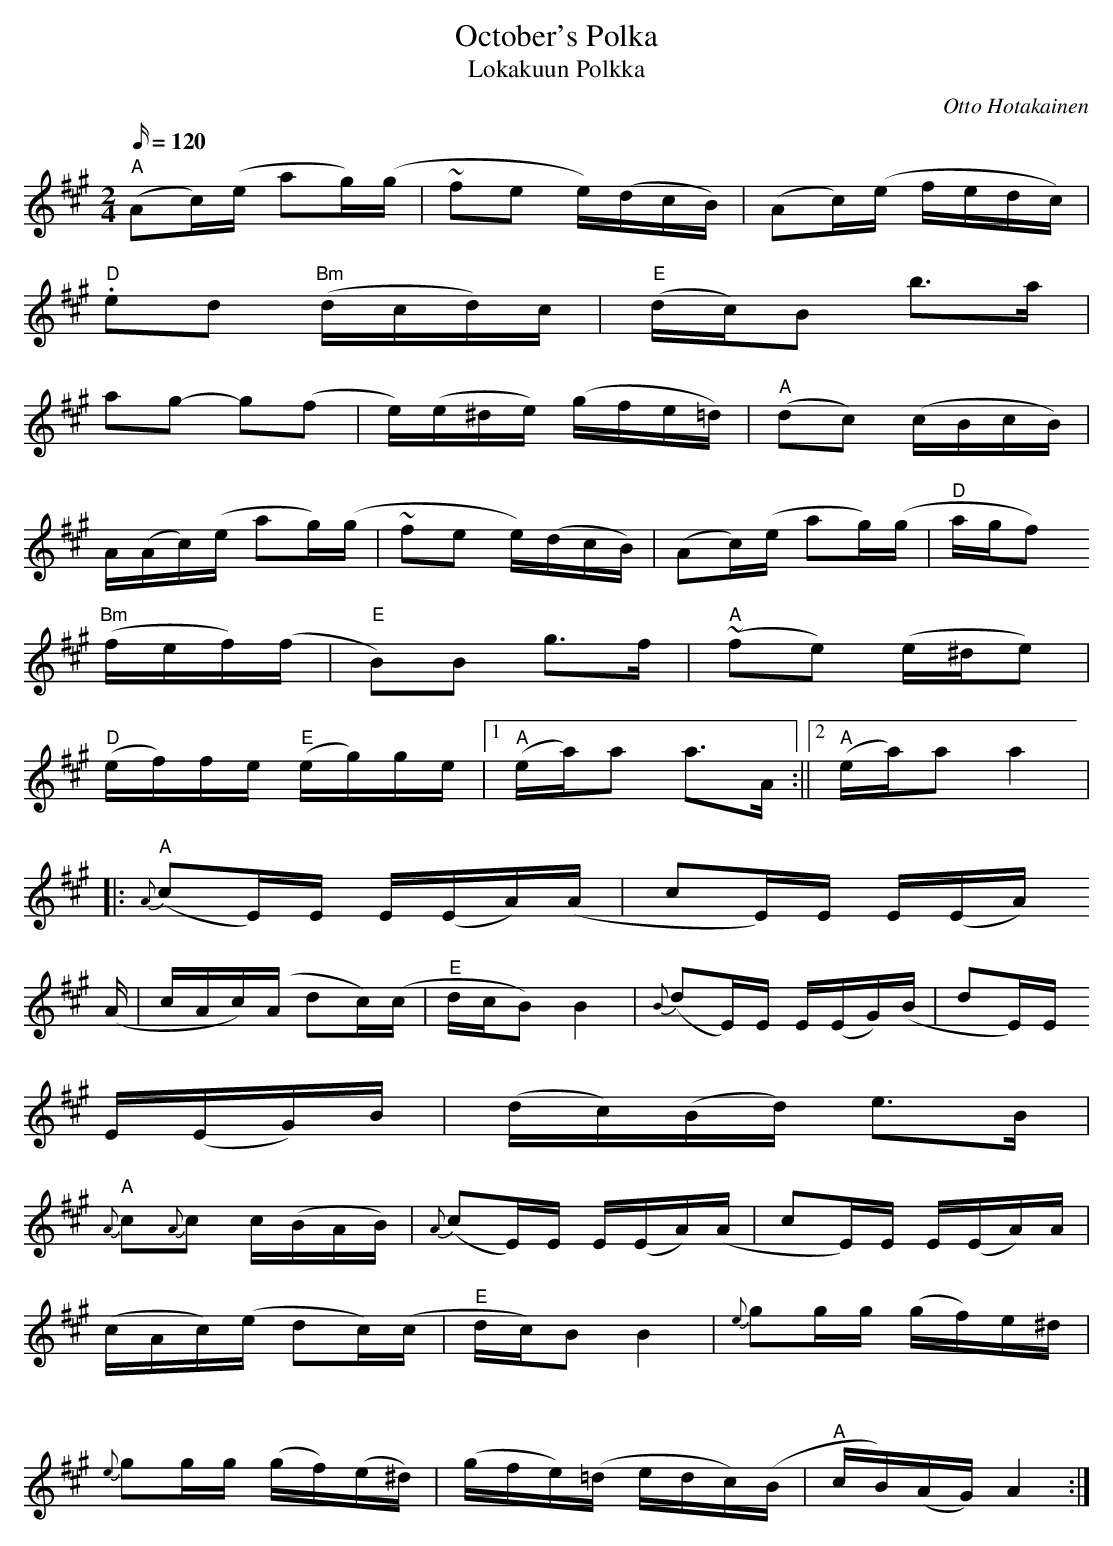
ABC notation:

X:1
T:October's Polka
T:Lokakuun Polkka
M:2/4
L:1/16
Q:120
C:Otto Hotakainen
K:A
V "A" (A2c)(e a2g)(g| ~f2e2  e)(dcB)| (A2c)(e fedc)|
"D" .e2"_"d2  "Bm" (dcd)c | "E" (dc)B2 b3a|
a2g2- g2(f2 | e)(e^de) (gfe=d) | "A" (d2c2) (cBcB) |
A(Ac)(e a2g)(g | ~f2e2 e)(dcB) | (A2c)(e a2g)(g |"D" agf2)
"Bm" (fef)(f | "E" B2)B2 g3f | "A" (~f2e2) (e^de2)|
"D"(ef)fe "E" (eg)ge |1"A" (ea)a2 a3A :||2 "A" (ea)a2 a4|
|: "A" V{A}(c2E)E E(EA)(A | c2E)E E(EA)
(A | cAc)(A d2c)(c | "E"dcB2)B4 | {B}(d2E)E E(EG)(B | d2E)E
E(EG)VB | V(dc)(Bd) e3B|
"A"{A}c2{A}c2 c(BAB) |{A}(c2E)E E(EA)(A| c2E)E E(EA)VA|
V(cAc)(e d2c)(c | "E"dc)B2 B4 | {e}g2gg  (gf)e^d |
{e}g2gg (gf)(e^d) | (gfe)(=d edc)(B | "A"cB)(AG) A4 :|]
